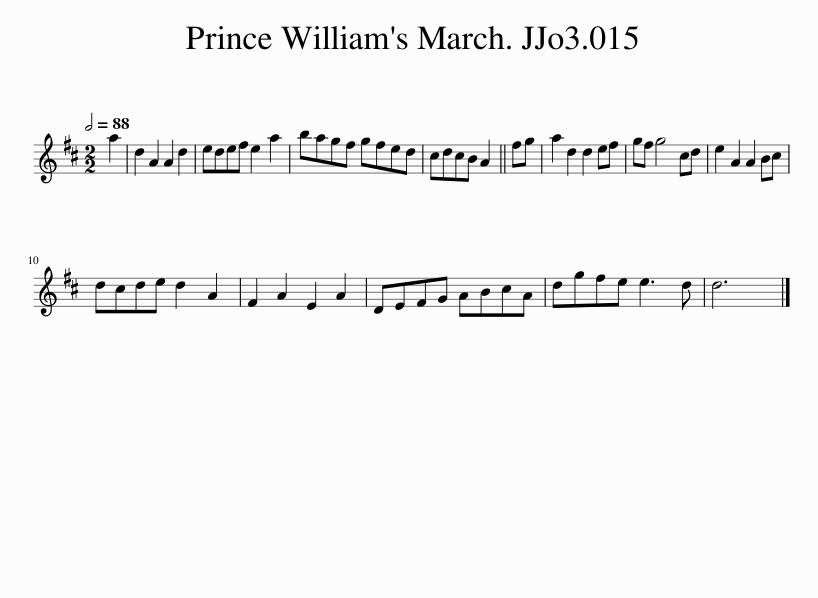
X:1
L:1/8
Q:1/2=88
M:2/2
I:linebreak $
K:D
V:1 treble
V:1
 a2 | d2 A2 A2 d2 | edef e2 a2 | bagf gfed | cdcB A2 || %5
 fg | a2 d2 d2 ef | gf g4 cd | e2 A2 A2 Bc |$ dcde d2 A2 | %10
 F2 A2 E2 A2 | DEFG ABcA | dgfe e3 d | d6 |] %14
